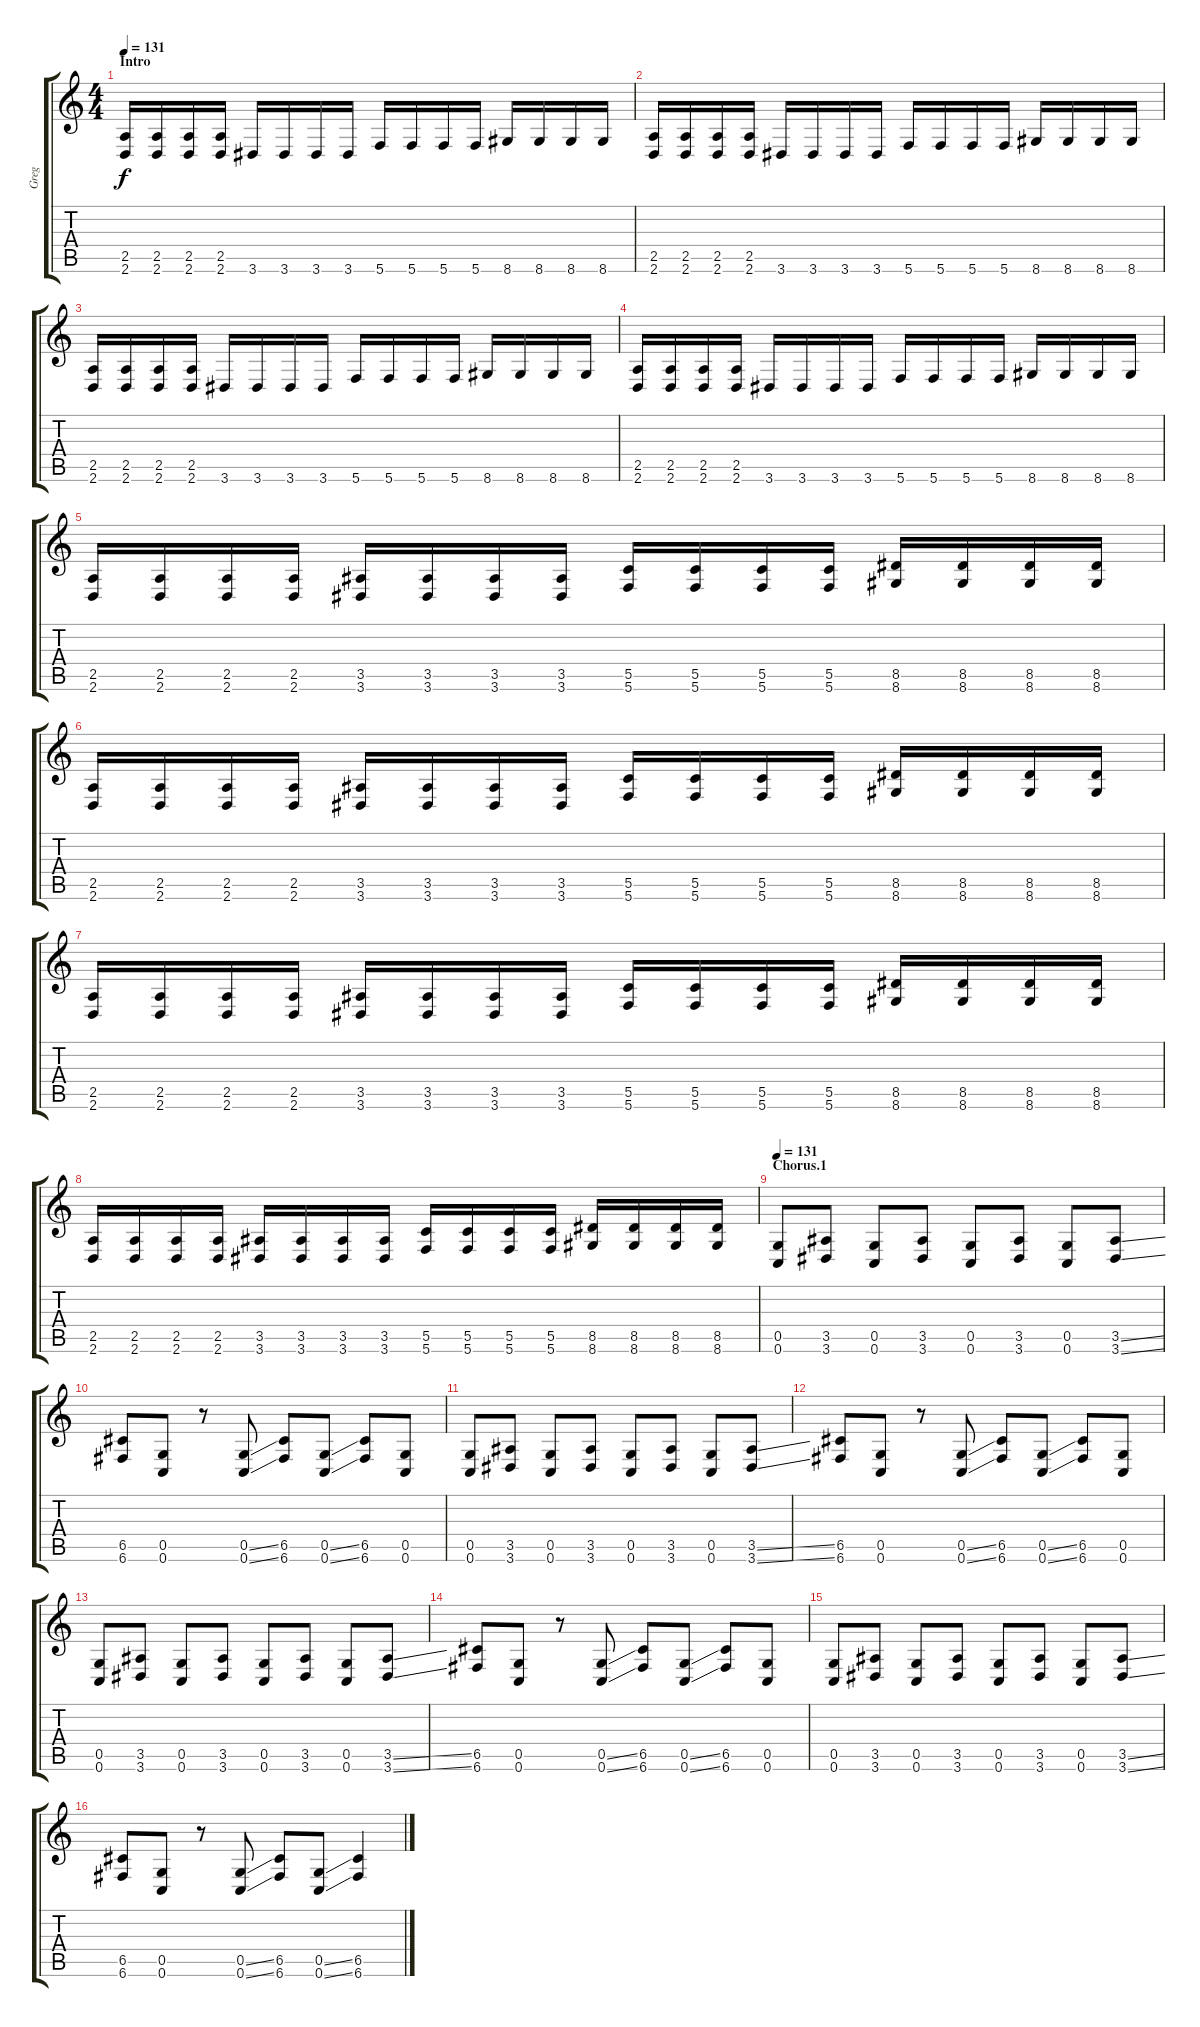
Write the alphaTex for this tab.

\track ("Greg" "Greg") {instrument distortionguitar}
\staff {score tabs}
\tuning (D4 A3 F3 C3 G2 C2) {hide}
\ts (4 4)
\section ("" "Intro")
\tempo 131
\tempo 126
\tempo 131
\clef g2
\ks c
(2.5 2.6).16{dy f instrument distortionguitar} (2.5 2.6).16 (2.5 2.6).16 (2.5 2.6).16 3.6.16 3.6.16 3.6.16 3.6.16 5.6.16 5.6.16 5.6.16 5.6.16 8.6.16 8.6.16 8.6.16 8.6.16 |
(2.5 2.6).16 (2.5 2.6).16 (2.5 2.6).16 (2.5 2.6).16 3.6.16 3.6.16 3.6.16 3.6.16 5.6.16 5.6.16 5.6.16 5.6.16 8.6.16 8.6.16 8.6.16 8.6.16 |
(2.5 2.6).16 (2.5 2.6).16 (2.5 2.6).16 (2.5 2.6).16 3.6.16 3.6.16 3.6.16 3.6.16 5.6.16 5.6.16 5.6.16 5.6.16 8.6.16 8.6.16 8.6.16 8.6.16 |
(2.5 2.6).16 (2.5 2.6).16 (2.5 2.6).16 (2.5 2.6).16 3.6.16 3.6.16 3.6.16 3.6.16 5.6.16 5.6.16 5.6.16 5.6.16 8.6.16 8.6.16 8.6.16 8.6.16 |
(2.5 2.6).16 (2.5 2.6).16 (2.5 2.6).16 (2.5 2.6).16 (3.5 3.6).16 (3.5 3.6).16 (3.5 3.6).16 (3.5 3.6).16 (5.5 5.6).16 (5.5 5.6).16 (5.5 5.6).16 (5.5 5.6).16 (8.5 8.6).16 (8.5 8.6).16 (8.5 8.6).16 (8.5 8.6).16 |
(2.5 2.6).16 (2.5 2.6).16 (2.5 2.6).16 (2.5 2.6).16 (3.5 3.6).16 (3.5 3.6).16 (3.5 3.6).16 (3.5 3.6).16 (5.5 5.6).16 (5.5 5.6).16 (5.5 5.6).16 (5.5 5.6).16 (8.5 8.6).16 (8.5 8.6).16 (8.5 8.6).16 (8.5 8.6).16 |
(2.5 2.6).16 (2.5 2.6).16 (2.5 2.6).16 (2.5 2.6).16 (3.5 3.6).16 (3.5 3.6).16 (3.5 3.6).16 (3.5 3.6).16 (5.5 5.6).16 (5.5 5.6).16 (5.5 5.6).16 (5.5 5.6).16 (8.5 8.6).16 (8.5 8.6).16 (8.5 8.6).16 (8.5 8.6).16 |
(2.5 2.6).16 (2.5 2.6).16 (2.5 2.6).16 (2.5 2.6).16 (3.5 3.6).16 (3.5 3.6).16 (3.5 3.6).16 (3.5 3.6).16 (5.5 5.6).16 (5.5 5.6).16 (5.5 5.6).16 (5.5 5.6).16 (8.5 8.6).16 (8.5 8.6).16 (8.5 8.6).16 (8.5 8.6).16 |
\section ("" "Chorus.1 ")
\tempo 131
(0.5 0.6).8 (3.5 3.6).8 (0.5 0.6).8 (3.5 3.6).8 (0.5 0.6).8 (3.5 3.6).8 (0.5 0.6).8 (3.5{ss} 3.6{ss}).8 |
(6.5 6.6).8 (0.5 0.6).8 r.8 (0.5{ss} 0.6{ss}).8 (6.5 6.6).8 (0.5{ss} 0.6{ss}).8 (6.5 6.6).8 (0.5 0.6).8 |
(0.5 0.6).8 (3.5 3.6).8 (0.5 0.6).8 (3.5 3.6).8 (0.5 0.6).8 (3.5 3.6).8 (0.5 0.6).8 (3.5{ss} 3.6{ss}).8 |
(6.5 6.6).8 (0.5 0.6).8 r.8 (0.5{ss} 0.6{ss}).8 (6.5 6.6).8 (0.5{ss} 0.6{ss}).8 (6.5 6.6).8 (0.5 0.6).8 |
(0.5 0.6).8 (3.5 3.6).8 (0.5 0.6).8 (3.5 3.6).8 (0.5 0.6).8 (3.5 3.6).8 (0.5 0.6).8 (3.5{ss} 3.6{ss}).8 |
(6.5 6.6).8 (0.5 0.6).8 r.8 (0.5{ss} 0.6{ss}).8 (6.5 6.6).8 (0.5{ss} 0.6{ss}).8 (6.5 6.6).8 (0.5 0.6).8 |
(0.5 0.6).8 (3.5 3.6).8 (0.5 0.6).8 (3.5 3.6).8 (0.5 0.6).8 (3.5 3.6).8 (0.5 0.6).8 (3.5{ss} 3.6{ss}).8 |
(6.5 6.6).8 (0.5 0.6).8 r.8 (0.5{ss} 0.6{ss}).8 (6.5 6.6).8 (0.5{ss} 0.6{ss}).8 (6.5 6.6).4
